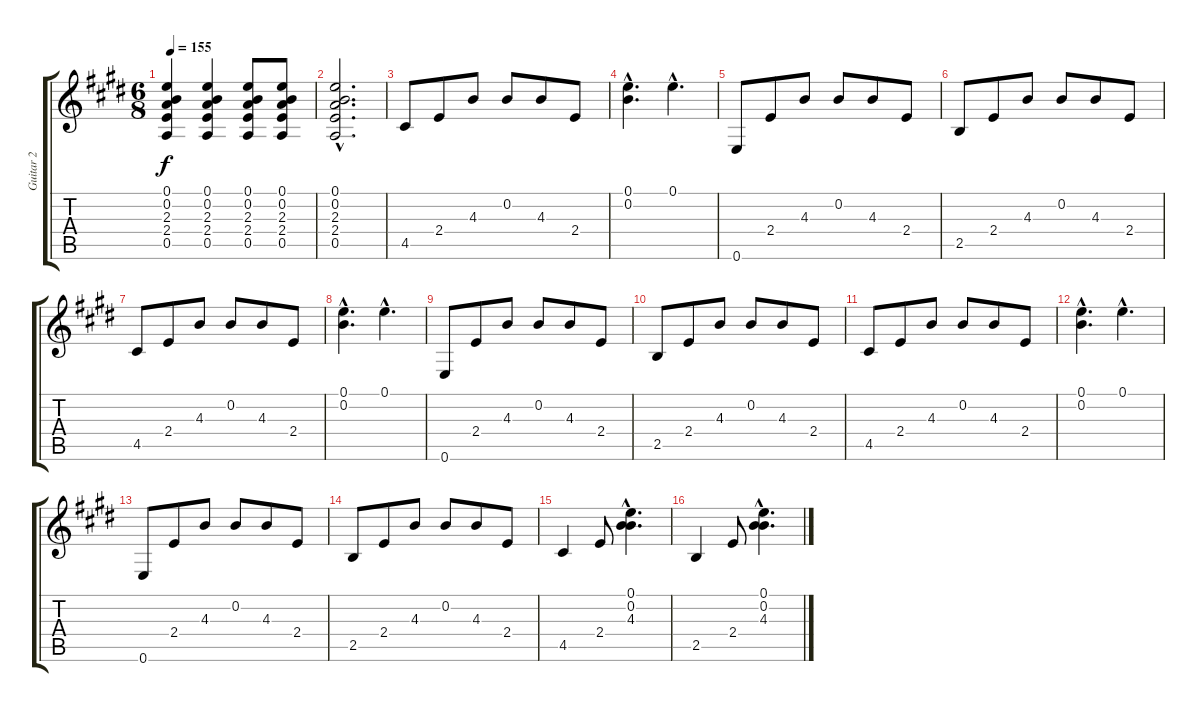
\track ("Guitar 2" "Guitar 2") {instrument acousticguitarsteel}
\staff {score tabs}
\tuning (E4 B3 G3 D3 A2 E2) {hide}
\ts (6 8)
\tempo 155
\clef g2
\ks e
(0.1 0.2 2.3 2.4 0.5).4{dy f} (0.1 0.2 2.3 2.4 0.5).4 (0.1 0.2 2.3 2.4 0.5).8 (0.1 0.2 2.3 2.4 0.5).8 |
(0.1{hac} 0.2{hac} 2.3{hac} 2.4{hac} 0.5{hac}).2{d} |
4.5.8 2.4.8 4.3.8 0.2.8 4.3.8 2.4.8 |
(0.1{hac} 0.2{hac}).4{d} 0.1{hac}.4{d} |
0.6.8 2.4.8 4.3.8 0.2.8 4.3.8 2.4.8 |
2.5.8 2.4.8 4.3.8 0.2.8 4.3.8 2.4.8 |
4.5.8 2.4.8 4.3.8 0.2.8 4.3.8 2.4.8 |
(0.1{hac} 0.2{hac}).4{d} 0.1{hac}.4{d} |
0.6.8 2.4.8 4.3.8 0.2.8 4.3.8 2.4.8 |
2.5.8 2.4.8 4.3.8 0.2.8 4.3.8 2.4.8 |
4.5.8 2.4.8 4.3.8 0.2.8 4.3.8 2.4.8 |
(0.1{hac} 0.2{hac}).4{d} 0.1{hac}.4{d} |
0.6.8 2.4.8 4.3.8 0.2.8 4.3.8 2.4.8 |
2.5.8 2.4.8 4.3.8 0.2.8 4.3.8 2.4.8 |
4.5.4 2.4.8 (0.1{hac} 0.2{hac} 4.3{hac}).4{d} |
2.5.4 2.4.8 (0.1{hac} 0.2{hac} 4.3{hac}).4{d}
